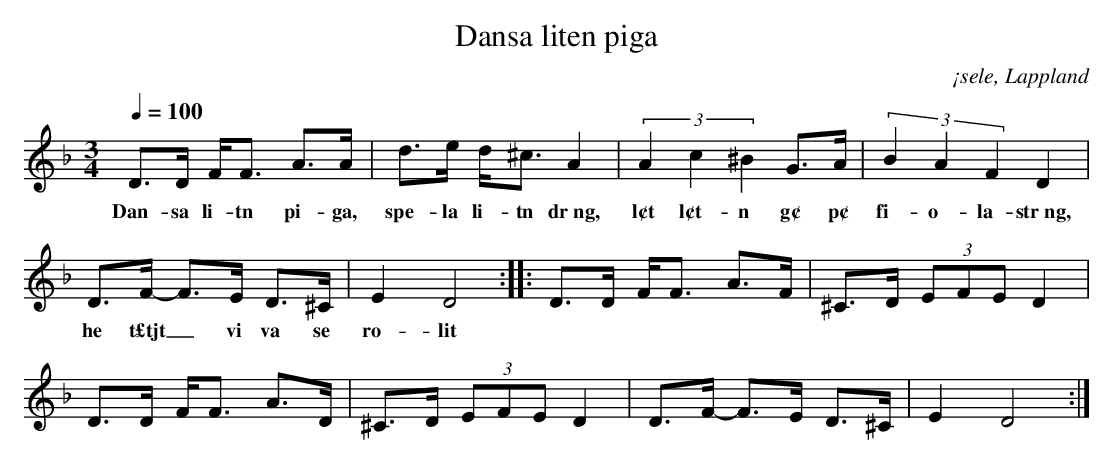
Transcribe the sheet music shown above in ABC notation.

X:1
T:Dansa liten piga
O:¡sele, Lappland
Q:1/4=100
M:3/4
L:1/8
K:Dm
D>D F<F A>A | d>e d<^c A2 | (3A2c2^B2 G>A | (3B2A2F2 D2 |
w:Dan-sa li-tn pi-ga, spe-la li-tn dr ng, l¢t l¢t-n g¢ p¢ fi-o-la-str ng,
D>F- F>E D>^C | E2 D4 :: D>D F<F A>F | ^C>D (3EFE D2 |
w:he t£tjt_ vi va se ro-lit
D>D F<F A>D | ^C>D (3EFE D2 | D>F- F>E D>^C | E2 D4 :|
